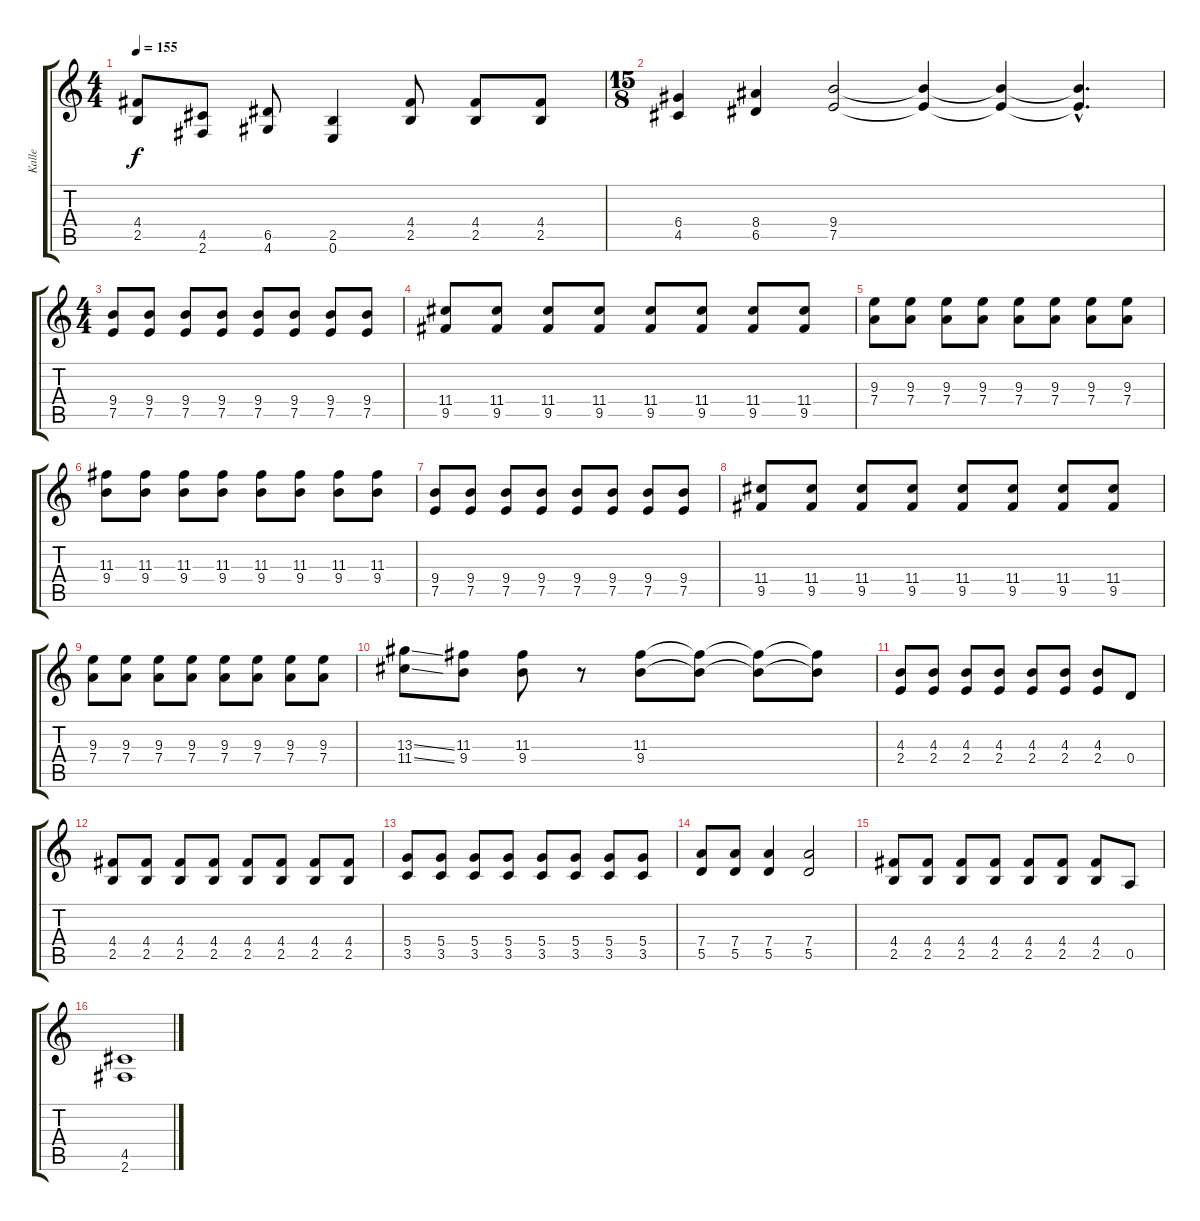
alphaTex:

\track ("Kalle" "Kalle") {instrument distortionguitar}
\staff {score tabs}
\tuning (E4 B3 G3 D3 A2 E2) {hide}
\ts (4 4)
\tempo 155
\clef g2
\ks c
(4.4 2.5).8{dy f instrument distortionguitar} (4.5 2.6).8 (6.5 4.6).8 (2.5 0.6).4 (4.4 2.5).8 (4.4 2.5).8 (4.4 2.5).8 |
\ts (15 8)
(6.4 4.5).4 (8.4 6.5).4 (9.4 7.5).2 (9.4{t} 7.5{t}).4 (9.4{t} 7.5{t}).4 (9.4{hac t} 7.5{hac t}).4{d} |
\ts (4 4)
(9.4 7.5).8 (9.4 7.5).8 (9.4 7.5).8 (9.4 7.5).8 (9.4 7.5).8 (9.4 7.5).8 (9.4 7.5).8 (9.4 7.5).8 |
(11.4 9.5).8 (11.4 9.5).8 (11.4 9.5).8 (11.4 9.5).8 (11.4 9.5).8 (11.4 9.5).8 (11.4 9.5).8 (11.4 9.5).8 |
(9.3 7.4).8 (9.3 7.4).8 (9.3 7.4).8 (9.3 7.4).8 (9.3 7.4).8 (9.3 7.4).8 (9.3 7.4).8 (9.3 7.4).8 |
(11.3 9.4).8 (11.3 9.4).8 (11.3 9.4).8 (11.3 9.4).8 (11.3 9.4).8 (11.3 9.4).8 (11.3 9.4).8 (11.3 9.4).8 |
(9.4 7.5).8 (9.4 7.5).8 (9.4 7.5).8 (9.4 7.5).8 (9.4 7.5).8 (9.4 7.5).8 (9.4 7.5).8 (9.4 7.5).8 |
(11.4 9.5).8 (11.4 9.5).8 (11.4 9.5).8 (11.4 9.5).8 (11.4 9.5).8 (11.4 9.5).8 (11.4 9.5).8 (11.4 9.5).8 |
(9.3 7.4).8 (9.3 7.4).8 (9.3 7.4).8 (9.3 7.4).8 (9.3 7.4).8 (9.3 7.4).8 (9.3 7.4).8 (9.3 7.4).8 |
(13.3{ss} 11.4{ss}).8 (11.3 9.4).8 (11.3 9.4).8 r.8 (11.3 9.4).8 (11.3{t} 9.4{t}).8 (11.3{t} 9.4{t}).8 (11.3{t} 9.4{t}).8 |
(4.3 2.4).8 (4.3 2.4).8 (4.3 2.4).8 (4.3 2.4).8 (4.3 2.4).8 (4.3 2.4).8 (4.3 2.4).8 0.4.8 |
(4.4 2.5).8 (4.4 2.5).8 (4.4 2.5).8 (4.4 2.5).8 (4.4 2.5).8 (4.4 2.5).8 (4.4 2.5).8 (4.4 2.5).8 |
(5.4 3.5).8 (5.4 3.5).8 (5.4 3.5).8 (5.4 3.5).8 (5.4 3.5).8 (5.4 3.5).8 (5.4 3.5).8 (5.4 3.5).8 |
(7.4 5.5).8 (7.4 5.5).8 (7.4 5.5).4 (7.4 5.5).2 |
(4.4 2.5).8 (4.4 2.5).8 (4.4 2.5).8 (4.4 2.5).8 (4.4 2.5).8 (4.4 2.5).8 (4.4 2.5).8 0.5.8 |
(4.5 2.6).1
